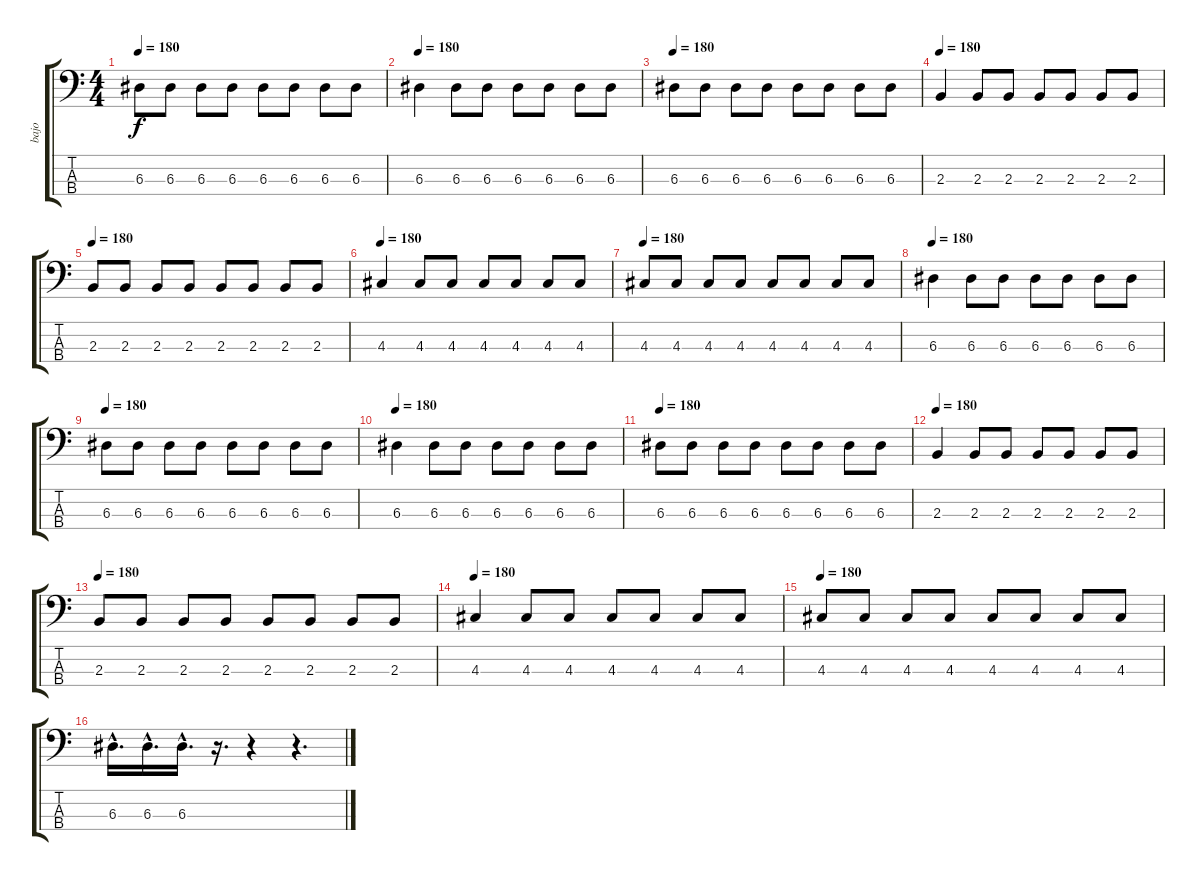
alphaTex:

\track ("bajo" "bajo") {instrument electricbassfinger}
\staff {score tabs}
\tuning (G2 D2 A1 E1) {hide}
\ts (4 4)
\tempo 180
\clef f4
\ks c
6.3.8{dy f} 6.3.8 6.3.8 6.3.8 6.3.8 6.3.8 6.3.8 6.3.8 |
\tempo 180
6.3.4 6.3.8 6.3.8 6.3.8 6.3.8 6.3.8 6.3.8 |
\tempo 180
6.3.8 6.3.8 6.3.8 6.3.8 6.3.8 6.3.8 6.3.8 6.3.8 |
\tempo 180
2.3.4 2.3.8 2.3.8 2.3.8 2.3.8 2.3.8 2.3.8 |
\tempo 180
2.3.8 2.3.8 2.3.8 2.3.8 2.3.8 2.3.8 2.3.8 2.3.8 |
\tempo 180
4.3.4 4.3.8 4.3.8 4.3.8 4.3.8 4.3.8 4.3.8 |
\tempo 180
4.3.8 4.3.8 4.3.8 4.3.8 4.3.8 4.3.8 4.3.8 4.3.8 |
\tempo 180
6.3.4 6.3.8 6.3.8 6.3.8 6.3.8 6.3.8 6.3.8 |
\tempo 180
6.3.8 6.3.8 6.3.8 6.3.8 6.3.8 6.3.8 6.3.8 6.3.8 |
\tempo 180
6.3.4 6.3.8 6.3.8 6.3.8 6.3.8 6.3.8 6.3.8 |
\tempo 180
6.3.8 6.3.8 6.3.8 6.3.8 6.3.8 6.3.8 6.3.8 6.3.8 |
\tempo 180
2.3.4 2.3.8 2.3.8 2.3.8 2.3.8 2.3.8 2.3.8 |
\tempo 180
2.3.8 2.3.8 2.3.8 2.3.8 2.3.8 2.3.8 2.3.8 2.3.8 |
\tempo 180
4.3.4 4.3.8 4.3.8 4.3.8 4.3.8 4.3.8 4.3.8 |
\tempo 180
4.3.8 4.3.8 4.3.8 4.3.8 4.3.8 4.3.8 4.3.8 4.3.8 |
6.3{hac}.16{d} 6.3{hac}.16{d} 6.3{hac}.16{d} r.16{d} r.4 r.4{d}
